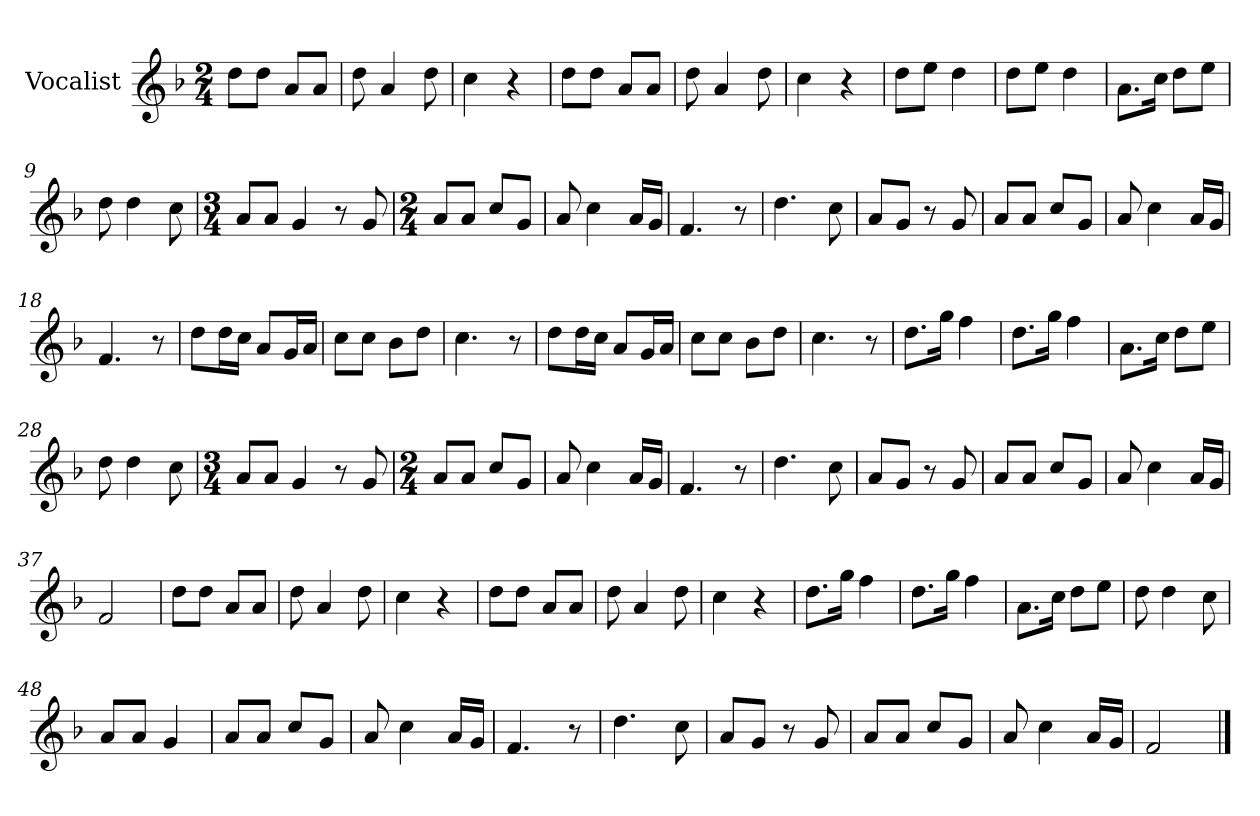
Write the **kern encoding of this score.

**kern
*part1
*staff1
*I"Vocalist
*k[b-]
*F:
*M2/4
=
8ddL
8ddJ
8aL
8aJ
=1
8dd
4a
8dd
=2
4cc
4r
=3
8ddL
8ddJ
8aL
8aJ
=4
8dd
4a
8dd
=5
4cc
4r
=6
8ddL
8eeJ
4dd
=7
8ddL
8eeJ
4dd
=8
8.aL
16ccJk
8ddL
8eeJ
=9
8dd
4dd
8cc
=10
*M3/4
8aL
8aJ
4g
8r
8g
=11
*M2/4
8aL
8aJ
8ccL
8gJ
=12
8a
4cc
16aLL
16gJJ
=13
4.f
8r
=14
4.dd
8cc
=15
8aL
8gJ
8r
8g
=16
8aL
8aJ
8ccL
8gJ
=17
8a
4cc
16aLL
16gJJ
=18
4.f
8r
=19
8ddL
16ddL
16ccJJ
8aL
16gL
16aJJ
=20
8ccL
8ccJ
8b-L
8ddJ
=21
4.cc
8r
=22
8ddL
16ddL
16ccJJ
8aL
16gL
16aJJ
=23
8ccL
8ccJ
8b-L
8ddJ
=24
4.cc
8r
=25
8.ddL
16ggJk
4ff
=26
8.ddL
16ggJk
4ff
=27
8.aL
16ccJk
8ddL
8eeJ
=28
8dd
4dd
8cc
=29
*M3/4
8aL
8aJ
4g
8r
8g
=30
*M2/4
8aL
8aJ
8ccL
8gJ
=31
8a
4cc
16aLL
16gJJ
=32
4.f
8r
=33
4.dd
8cc
=34
8aL
8gJ
8r
8g
=35
8aL
8aJ
8ccL
8gJ
=36
8a
4cc
16aLL
16gJJ
=37
2f
=38
8ddL
8ddJ
8aL
8aJ
=39
8dd
4a
8dd
=40
4cc
4r
=41
8ddL
8ddJ
8aL
8aJ
=42
8dd
4a
8dd
=43
4cc
4r
=44
8.ddL
16ggJk
4ff
=45
8.ddL
16ggJk
4ff
=46
8.aL
16ccJk
8ddL
8eeJ
=47
8dd
4dd
8cc
=48
8aL
8aJ
4g
=49
8aL
8aJ
8ccL
8gJ
=50
8a
4cc
16aLL
16gJJ
=51
4.f
8r
=52
4.dd
8cc
=53
8aL
8gJ
8r
8g
=54
8aL
8aJ
8ccL
8gJ
=55
8a
4cc
16aLL
16gJJ
=56
2f
==
*-
